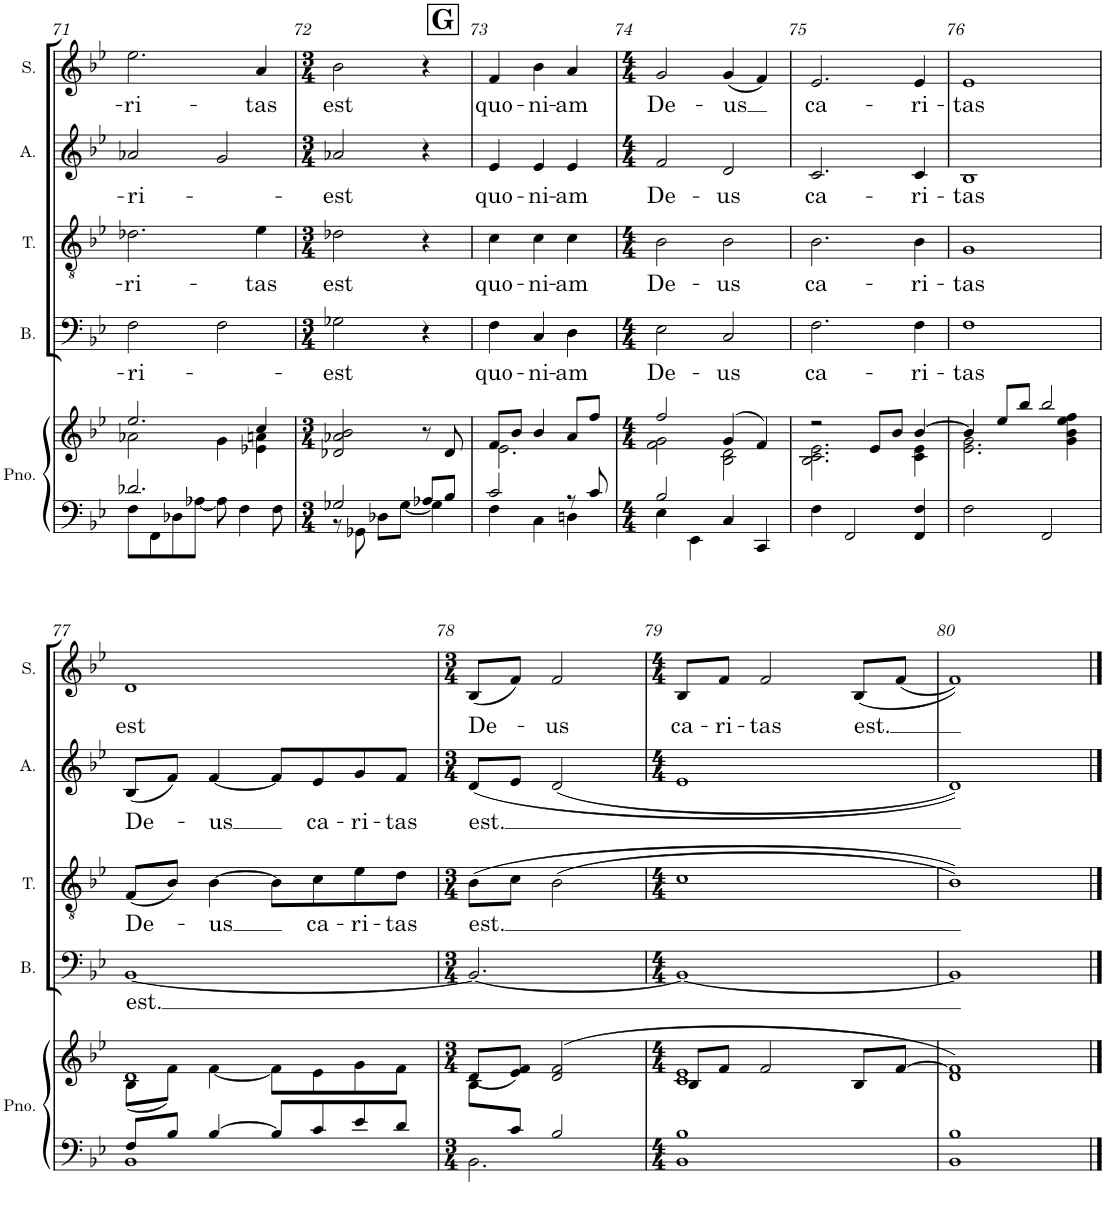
**kern	**kern	**kern	**text	**kern	**text	**kern	**text	**kern	**text
*part5	*part5	*part4	*part4	*part3	*part3	*part2	*part2	*part1	*part1
*staff6	*staff5	*staff4	*staff4	*staff3	*staff3	*staff2	*staff2	*staff1	*staff1
*I"Piano	*	*I"Basses	*	*I"Ténors	*	*I"Altos	*	*I"Sopranos	*
*I'Pno.	*	*I'B.	*	*I'T.	*	*I'A.	*	*I'S.	*
!!LO:PB:g=z
*clefF4	*clefG2	*clefF4	*	*clefGv2	*	*clefG2	*	*clefG2	*
*	*	*	*	*Trd7c12	*	*	*	*	*
*k[b-e-]	*k[b-e-]	*k[b-e-]	*	*k[b-e-]	*	*k[b-e-]	*	*k[b-e-]	*
*B-:	*B-:	*B-:	*	*B-:	*	*B-:	*	*B-:	*
*M4/4	*M4/4	*M4/4	*	*M4/4	*	*M4/4	*	*M4/4	*
=71	=71	=71	=71	=71	=71	=71	=71	=71	=71
*^	*^	*	*	*	*	*	*	*	*
!	!	!	!	!	!LO:LY:b	!	!LO:LY:b	!	!LO:LY:b	!	!LO:LY:b
2.d-X/	8F\L	2.ee-/	2a-X\	2F\	-ri-	2.d-X\	-ri-	2a-X/	-ri-	2.ee-\	-ri-
.	8FF\	.	.	.	.	.	.	.	.	.	.
.	8D-X\	.	.	.	.	.	.	.	.	.	.
.	[8A-X\J	.	.	.	.	.	.	.	.	.	.
.	8A-\]	.	4g\	2F\	.	.	.	2g/	.	.	.
.	4F\	.	.	.	.	.	.	.	.	.	.
!	!	!	!	!	!	!	!LO:LY:b	!	!	!	!LO:LY:b
4ryy	.	4cc/	4e-X\ 4an\	.	.	4e-\	-tas	.	.	4a/	-tas
.	8F\	.	.	.	.	.	.	.	.	.	.
*	*	*v	*v	*	*	*	*	*	*	*	*
=72	=72	=72	=72	=72	=72	=72	=72	=72	=72	=72
*M3/4	*	*M3/4	*M3/4	*	*M3/4	*	*M3/4	*	*M3/4	*
!	!	!	!	!LO:LY:b	!	!LO:LY:b	!	!LO:LY:b	!	!LO:LY:b
2G-X/	8r	2d-X/ 2a-X/ 2b-/	2G-X\	est	2d-X\	est	2a-X/	est	2b-\	est
.	8GG-X\	.	.	.	.	.	.	.	.	.
.	8D-X\L	.	.	.	.	.	.	.	.	.
.	[8G-\J	.	.	.	.	.	.	.	.	.
8A-X/L	4G-\]	8r	4r	.	4r	.	4r	.	4r	.
8B-/J	.	8d-/	.	.	.	.	.	.	.	.
!!LO:REH:place=s1:a:B:cj:fs=17.1407:t=G
=73	=73	=73	=73	=73	=73	=73	=73	=73	=73	=73
*	*	*^	*	*	*	*	*	*	*	*
!	!	!	!	!	!LO:LY:b	!	!LO:LY:b	!	!LO:LY:b	!	!LO:LY:b
2c/	4F\	8f/L	2.e-\	4F\	quo-	4c\	quo-	4e-/	quo-	4f/	quo-
.	.	8b-/J	.	.	.	.	.	.	.	.	.
!	!	!	!	!	!LO:LY:b	!	!LO:LY:b	!	!LO:LY:b	!	!LO:LY:b
.	4C\	4b-/	.	4C/	-ni-	4c\	-ni-	4e-/	-ni-	4b-\	-ni-
!	!	!	!	!	!LO:LY:b	!	!LO:LY:b	!	!LO:LY:b	!	!LO:LY:b
8r	4Dn\	8a/L	.	4D\	-am	4c\	-am	4e-/	-am	4a/	-am
8c/	.	8ff/J	.	.	.	.	.	.	.	.	.
=74	=74	=74	=74	=74	=74	=74	=74	=74	=74	=74	=74
*M4/4	*	*M4/4	*	*M4/4	*	*M4/4	*	*M4/4	*	*M4/4	*
!	!	!	!	!	!LO:LY:b	!	!LO:LY:b	!	!LO:LY:b	!	!LO:LY:b
2B-/	4E-\	2ff/	2f\ 2g\	2E-\	De-	2B-\	De-	2f/	De-	2g/	De-
.	4EE-\	.	.	.	.	.	.	.	.	.	.
!	!	!	!	!	!LO:LY:b	!	!LO:LY:b	!	!LO:LY:b	!	!LO:LY:b
4C/	2ryy	(4g/	2B-\ 2d\	2C/	-us	2B-\	-us	2d/	-us	(4g/	-us
4CC/	.	4f/)	.	.	.	.	.	.	.	4f/)	.
*v	*v	*	*	*	*	*	*	*	*	*	*
=75	=75	=75	=75	=75	=75	=75	=75	=75	=75	=75
!	!	!	!	!LO:LY:b	!	!LO:LY:b	!	!LO:LY:b	!	!LO:LY:b
4F\	2r	2.B-\ 2.c\ 2.e-\	2.F\	ca-	2.B-\	ca-	2.c/	ca-	2.e-/	ca-
2FF/	.	.	.	.	.	.	.	.	.	.
.	8e-/L	.	.	.	.	.	.	.	.	.
.	8b-/J	.	.	.	.	.	.	.	.	.
!	!	!	!	!LO:LY:b	!	!LO:LY:b	!	!LO:LY:b	!	!LO:LY:b
4FF/ 4F/	[4b-/	4c\ 4e-\	4F\	-ri-	4B-\	-ri-	4c/	-ri-	4e-/	-ri-
=76	=76	=76	=76	=76	=76	=76	=76	=76	=76	=76
!	!	!	!	!LO:LY:b	!	!LO:LY:b	!	!LO:LY:b	!	!LO:LY:b
2F\	4b-/]	2.e-\ 2.g\	1F	-tas	1G	-tas	1B-	-tas	1e-	-tas
.	8ee-/L	.	.	.	.	.	.	.	.	.
.	8bb-/J	.	.	.	.	.	.	.	.	.
2FF/	2bb-/	.	.	.	.	.	.	.	.	.
.	.	4g\ 4b-\ 4ee-\ 4ff\	.	.	.	.	.	.	.	.
!!LO:LB:g=z
=77	=77	=77	=77	=77	=77	=77	=77	=77	=77	=77
*^	*	*	*	*	*	*	*	*	*	*
!	!	!	!	!	!LO:LY:b	!	!LO:LY:b	!	!LO:LY:b	!	!LO:LY:b
8F/L	1BB-	1d	(8B-\L	[1BB-	est.	(8F/L	De-	(8B-/L	De-	1d	est
8B-/J	.	.	8f\J)	.	.	8B-/J)	.	8f/J)	.	.	.
!	!	!	!	!	!	!	!LO:LY:b	!	!LO:LY:b	!	!
[4B-/	.	.	[4f\	.	.	[4B-\	-us	[4f/	-us	.	.
8B-/L]	.	.	8f\L]	.	.	8B-\L]	.	8f/L]	.	.	.
!	!	!	!	!	!	!	!LO:LY:b	!	!LO:LY:b	!	!
8c/	.	.	8e-\	.	.	8c\	ca-	8e-/	ca-	.	.
!	!	!	!	!	!	!	!LO:LY:b	!	!LO:LY:b	!	!
8e-/	.	.	8g\	.	.	8e-\	-ri-	8g/	-ri-	.	.
!	!	!	!	!	!	!	!LO:LY:b	!	!LO:LY:b	!	!
8d/J	.	.	8f\J	.	.	8d\J	-tas	8f/J	-tas	.	.
=78	=78	=78	=78	=78	=78	=78	=78	=78	=78	=78	=78
*M3/4	*	*M3/4	*	*M3/4	*	*M3/4	*	*M3/4	*	*M3/4	*
!	!	!	!	!	!	!	!LO:LY:b	!	!LO:LY:b	!	!LO:LY:b
8ryy	2.BB-\	(8d/L	8B-\L	2.BB-/_	.	(8B-\L	est.	(8d/L	est.	(8B-/L	De-
8c/J	.	8e-/ 8f/J)	2ryy	.	.	8c\J	.	8e-/J	.	8f/J)	.
!	!	!	!	!	!	!	!	!	!	!	!LO:LY:b
2B-/	.	(2d/ 2f/	.	.	.	(2B-\	.	(2d/	.	2f/	-us
.	.	.	8ryy	.	.	.	.	.	.	.	.
*v	*v	*	*	*	*	*	*	*	*	*	*
=79	=79	=79	=79	=79	=79	=79	=79	=79	=79	=79
*M4/4	*M4/4	*	*M4/4	*	*M4/4	*	*M4/4	*	*M4/4	*
!	!	!	!	!	!	!	!	!	!	!LO:LY:b
1BB- 1B-	8B-/L	1c 1e-	1BB-_	.	1c	.	1e-	.	8B-/L	ca-
!	!	!	!	!	!	!	!	!	!	!LO:LY:b
.	8f/J	.	.	.	.	.	.	.	8f/J	-ri-
!	!	!	!	!	!	!	!	!	!	!LO:LY:b
.	2f/	.	.	.	.	.	.	.	2f/	-tas
!	!	!	!	!	!	!	!	!	!	!LO:LY:b
.	8B-/L	.	.	.	.	.	.	.	(8B-/L	est.
.	[8f/J	.	.	.	.	.	.	.	(8f/J	.
*	*v	*v	*	*	*	*	*	*	*	*
=80	=80	=80	=80	=80	=80	=80	=80	=80	=80
1BB- 1B-	1d 1f])	1BB-]	.	1B-))	.	1d))	.	1f))	.
==	==	==	==	==	==	==	==	==	==
*-	*-	*-	*-	*-	*-	*-	*-	*-	*-
